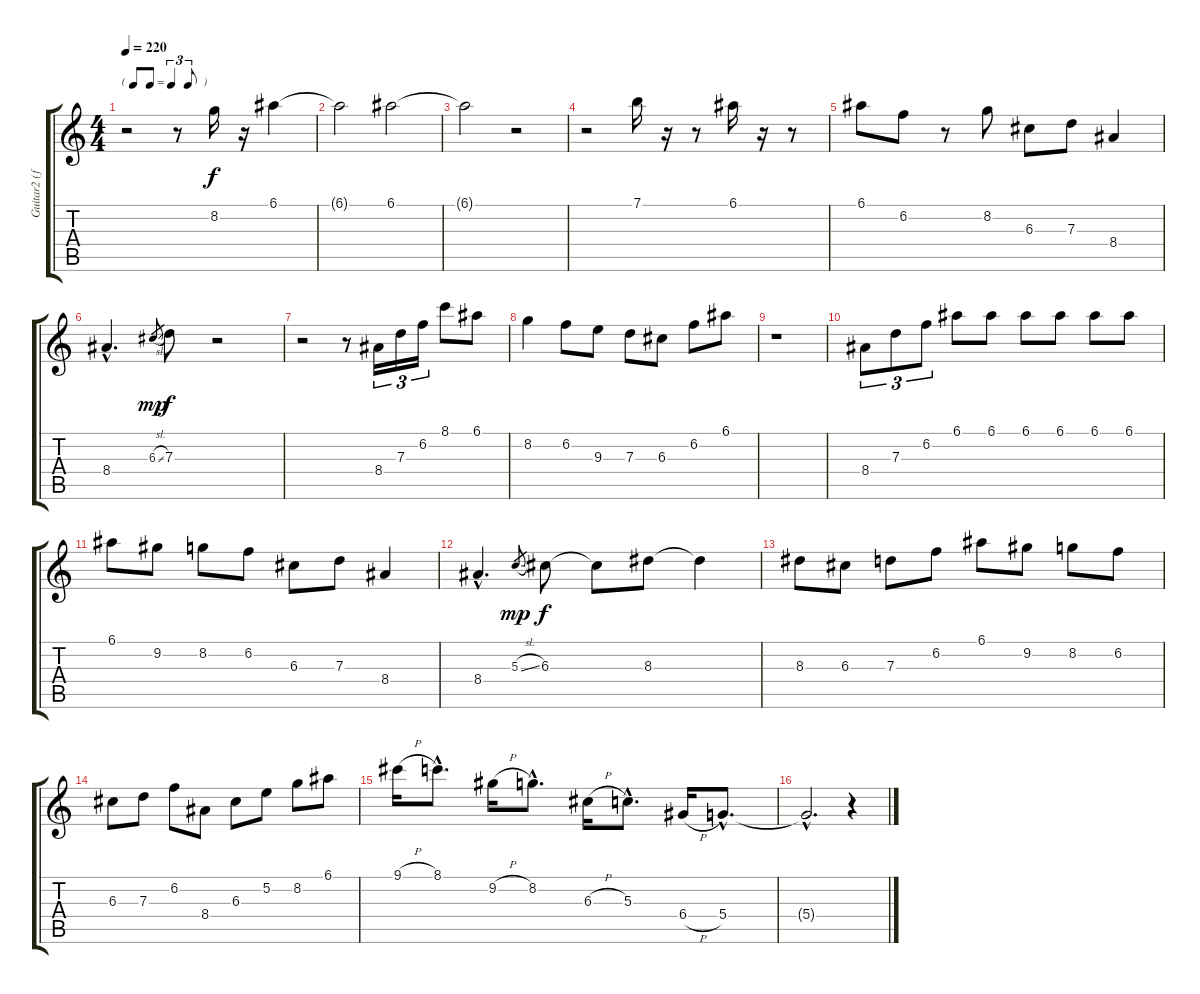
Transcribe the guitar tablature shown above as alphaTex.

\track ("Guitar2 (for sound)" "Guitar2 (f") {instrument electricbassfinger}
\staff {score tabs}
\tuning (E4 B3 G3 D3 A2 E2) {hide}
\ts (4 4)
\tf triplet8th
\tempo 220
\clef g2
\ks c
r.2{dy f instrument electricbassfinger} r.8 8.2.16 r.16 6.1.4 |
6.1{t}.2 6.1.2 |
6.1{t}.2 r.2 |
r.2 7.1.16 r.16 r.8 6.1.16 r.16 r.8 |
6.1.8 6.2.8 r.8 8.2.8 6.3.8 7.3.8 8.4.4 |
8.4{hac}.4{d} 6.3{sl}.8{gr dy mp} 7.3.8{dy f} r.2 |
r.2 r.8 8.4.16{tu (3 2)} 7.3.16{tu (3 2)} 6.2.16{tu (3 2)} 8.1.8 6.1.8 |
8.2.4 6.2.8 9.3.8 7.3.8 6.3.8 6.2.8 6.1.8 |
r.1 |
8.4.8{tu (3 2)} 7.3.8{tu (3 2)} 6.2.8{tu (3 2)} 6.1.8 6.1.8 6.1.8 6.1.8 6.1.8 6.1.8 |
6.1.8 9.2.8 8.2.8 6.2.8 6.3.8 7.3.8 8.4.4 |
8.4{hac}.4{d} 5.3{sl}.8{gr dy mp} 6.3.8{dy f} 6.3{t}.8 8.3.8 8.3{t}.4 |
8.3.8 6.3.8 7.3.8 6.2.8 6.1.8 9.2.8 8.2.8 6.2.8 |
6.3.8 7.3.8 6.2.8 8.4.8 6.3.8 5.2.8 8.2.8 6.1.8 |
9.1{h}.16 8.1{hac}.8{d} 9.2{h}.16 8.2{hac}.8{d} 6.3{h}.16 5.3{hac}.8{d} 6.4{h}.16 5.4{hac}.8{d} |
5.4{hac t}.2{d} r.4
